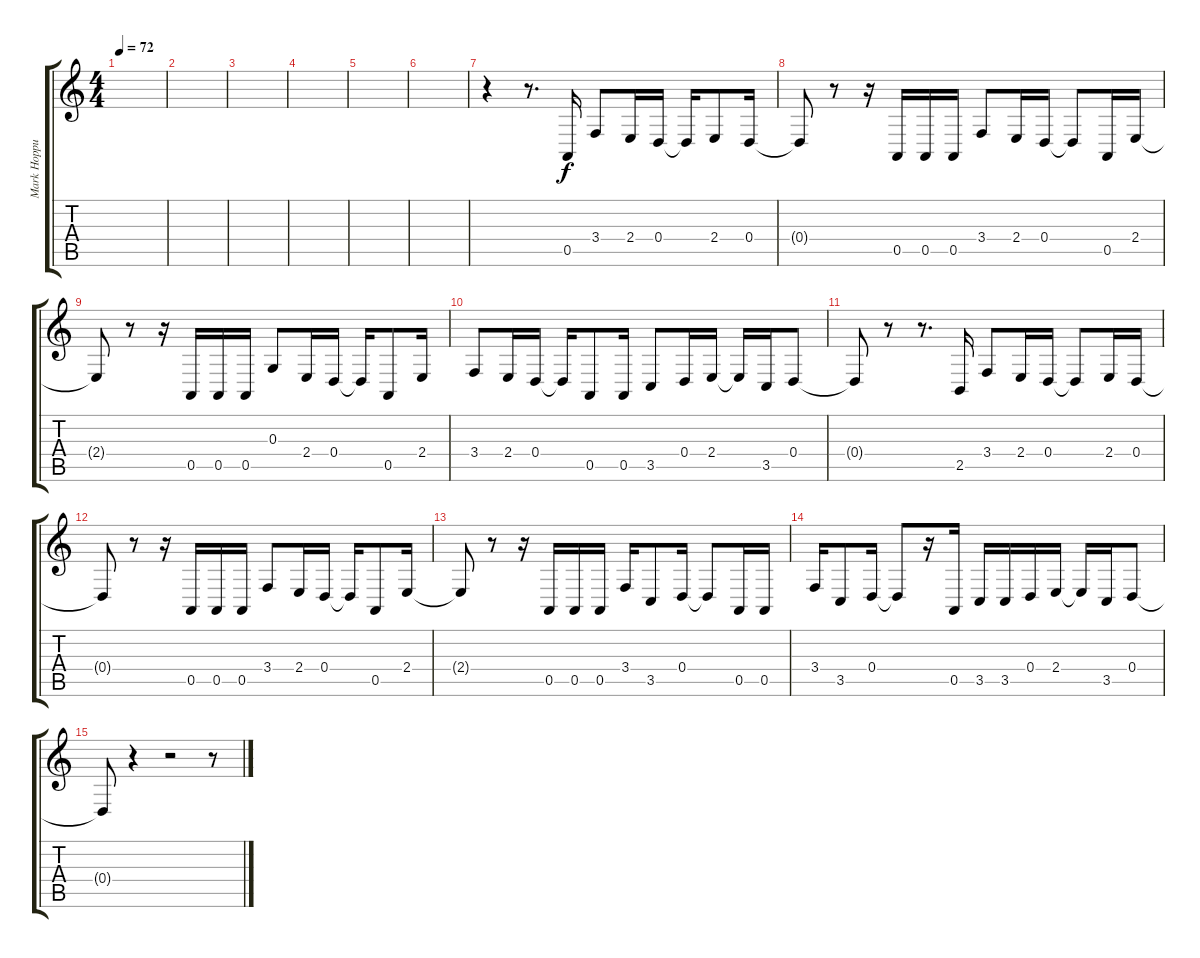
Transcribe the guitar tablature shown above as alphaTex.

\track ("Mark Hoppus (Lyrics)" "Mark Hoppu") {instrument electricgrandpiano}
\staff {score tabs}
\tuning (E4 B3 G3 D3 A2 E2) {hide}
\ts (4 4)
\tempo 72
\clef g2
\ks c
|
|
|
|
|
|
r.4 r.8{d} 0.5.16 3.4.8 2.4.16 0.4.16 0.4{t}.16 2.4.8 0.4.16 |
0.4{t}.8 r.8 r.16 0.5.16 0.5.16 0.5.16 3.4.8 2.4.16 0.4.16 0.4{t}.8 0.5.16 2.4.16 |
2.4{t}.8 r.8 r.16 0.5.16 0.5.16 0.5.16 0.3.8 2.4.16 0.4.16 0.4{t}.16 0.5.8 2.4.16 |
3.4.8 2.4.16 0.4.16 0.4{t}.16 0.5.8 0.5.16 3.5.8 0.4.16 2.4.16 2.4{t}.16 3.5.16 0.4.8 |
0.4{t}.8 r.8 r.8{d} 2.5.16 3.4.8 2.4.16 0.4.16 0.4{t}.8 2.4.16 0.4.16 |
0.4{t}.8 r.8 r.16 0.5.16 0.5.16 0.5.16 3.4.8 2.4.16 0.4.16 0.4{t}.16 0.5.8 2.4.16 |
2.4{t}.8 r.8 r.16 0.5.16 0.5.16 0.5.16 3.4.16 3.5.8 0.4.16 0.4{t}.8 0.5.16 0.5.16 |
3.4.16 3.5.8 0.4.16 0.4{t}.8 r.16 0.5.16 3.5.16 3.5.16 0.4.16 2.4.16 2.4{t}.16 3.5.16 0.4.8 |
0.4{t}.8 r.4 r.2 r.8
